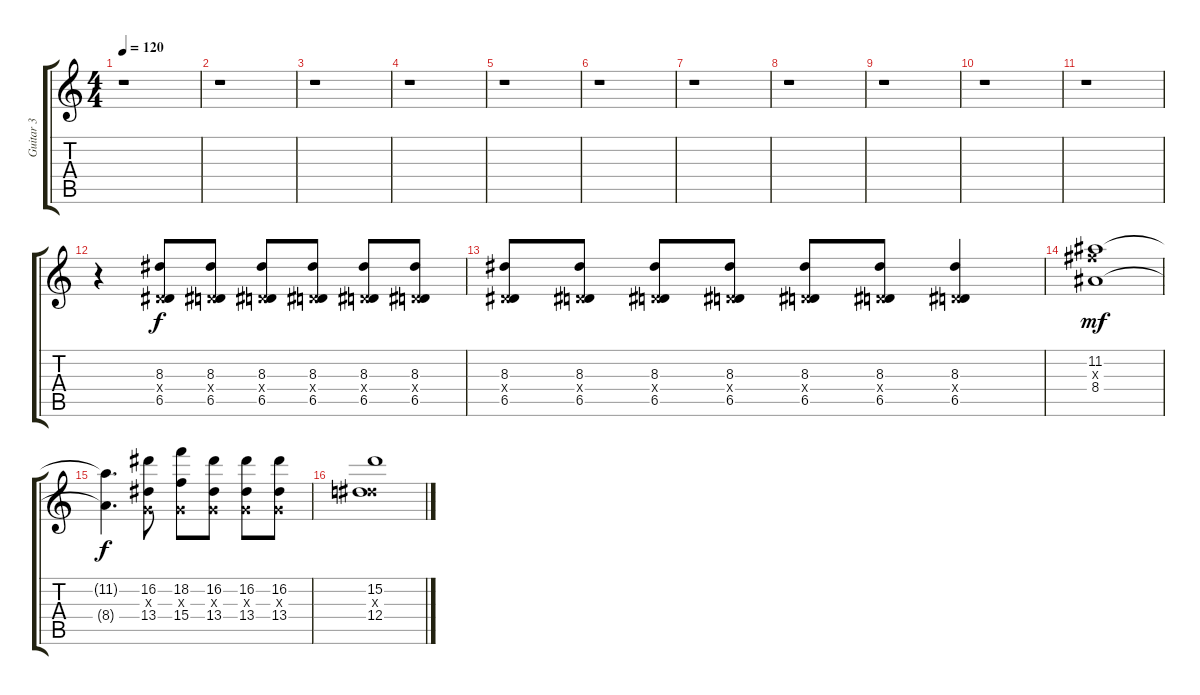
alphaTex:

\track ("Guitar 3" "Guitar 3") {instrument distortionguitar}
\staff {score tabs}
\tuning (E4 B3 G3 D3 A2 E2) {hide}
\ts (4 4)
\tempo 120
\clef g2
\ks c
r.1{dy f} |
r.1 |
r.1 |
r.1 |
r.1 |
r.1 |
r.1 |
r.1 |
r.1 |
r.1 |
r.1 |
r.4 (8.3 0.4{x} 6.5).8 (8.3 0.4{x} 6.5).8 (8.3 0.4{x} 6.5).8 (8.3 0.4{x} 6.5).8 (8.3 0.4{x} 6.5).8 (8.3 0.4{x} 6.5).8 |
(8.3 0.4{x} 6.5).8 (8.3 0.4{x} 6.5).8 (8.3 0.4{x} 6.5).8 (8.3 0.4{x} 6.5).8 (8.3 0.4{x} 6.5).8 (8.3 0.4{x} 6.5).8 (8.3 0.4{x} 6.5).4 |
(11.2 11.3{x} 8.4).1{dy mf} |
(11.2{t} 8.4{t}).4{d dy f} (16.2 0.3{x} 13.4).8 (18.2 0.3{x} 15.4).8 (16.2 0.3{x} 13.4).8 (16.2 0.3{x} 13.4).8 (16.2 0.3{x} 13.4).8 |
(15.2 8.3{x} 12.4).1
